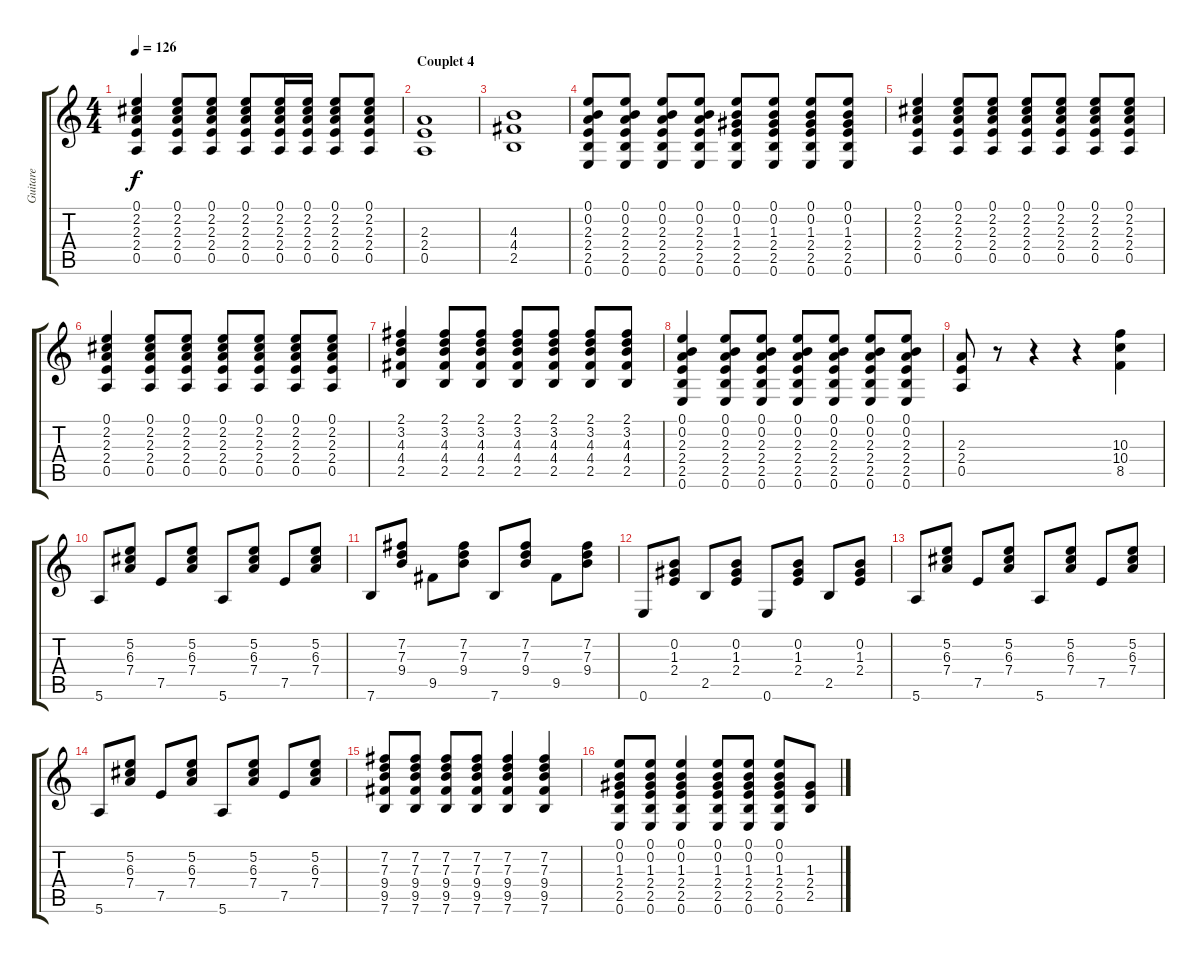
\track ("Guitare" "Guitare") {instrument acousticguitarnylon}
\staff {score tabs}
\tuning (E4 B3 G3 D3 A2 E2) {hide}
\ts (4 4)
\tempo 126
\clef g2
\ks c
(0.1 2.2 2.3 2.4 0.5).4{dy f} (0.1 2.2 2.3 2.4 0.5).8 (0.1 2.2 2.3 2.4 0.5).8 (0.1 2.2 2.3 2.4 0.5).8 (0.1 2.2 2.3 2.4 0.5).16 (0.1 2.2 2.3 2.4 0.5).16 (0.1 2.2 2.3 2.4 0.5).8 (0.1 2.2 2.3 2.4 0.5).8 |
\section ("" "Couplet 4")
(2.3 2.4 0.5).1 |
(4.3 4.4 2.5).1 |
(0.1 0.2 2.3 2.4 2.5 0.6).8 (0.1 0.2 2.3 2.4 2.5 0.6).8 (0.1 0.2 2.3 2.4 2.5 0.6).8 (0.1 0.2 2.3 2.4 2.5 0.6).8 (0.1 0.2 1.3 2.4 2.5 0.6).8 (0.1 0.2 1.3 2.4 2.5 0.6).8 (0.1 0.2 1.3 2.4 2.5 0.6).8 (0.1 0.2 1.3 2.4 2.5 0.6).8 |
(0.1 2.2 2.3 2.4 0.5).4 (0.1 2.2 2.3 2.4 0.5).8 (0.1 2.2 2.3 2.4 0.5).8 (0.1 2.2 2.3 2.4 0.5).8 (0.1 2.2 2.3 2.4 0.5).8 (0.1 2.2 2.3 2.4 0.5).8 (0.1 2.2 2.3 2.4 0.5).8 |
(0.1 2.2 2.3 2.4 0.5).4 (0.1 2.2 2.3 2.4 0.5).8 (0.1 2.2 2.3 2.4 0.5).8 (0.1 2.2 2.3 2.4 0.5).8 (0.1 2.2 2.3 2.4 0.5).8 (0.1 2.2 2.3 2.4 0.5).8 (0.1 2.2 2.3 2.4 0.5).8 |
(2.1 3.2 4.3 4.4 2.5).4 (2.1 3.2 4.3 4.4 2.5).8 (2.1 3.2 4.3 4.4 2.5).8 (2.1 3.2 4.3 4.4 2.5).8 (2.1 3.2 4.3 4.4 2.5).8 (2.1 3.2 4.3 4.4 2.5).8 (2.1 3.2 4.3 4.4 2.5).8 |
(0.1 0.2 2.3 2.4 2.5 0.6).4 (0.1 0.2 2.3 2.4 2.5 0.6).8 (0.1 0.2 2.3 2.4 2.5 0.6).8 (0.1 0.2 2.3 2.4 2.5 0.6).8 (0.1 0.2 2.3 2.4 2.5 0.6).8 (0.1 0.2 2.3 2.4 2.5 0.6).8 (0.1 0.2 2.3 2.4 2.5 0.6).8 |
(2.3 2.4 0.5).8 r.8 r.4 r.4 (10.3 10.4 8.5).4 |
5.6.8 (5.2 6.3 7.4).8 7.5.8 (5.2 6.3 7.4).8 5.6.8 (5.2 6.3 7.4).8 7.5.8 (5.2 6.3 7.4).8 |
7.6.8 (7.2 7.3 9.4).8 9.5.8 (7.2 7.3 9.4).8 7.6.8 (7.2 7.3 9.4).8 9.5.8 (7.2 7.3 9.4).8 |
0.6.8 (0.2 1.3 2.4).8 2.5.8 (0.2 1.3 2.4).8 0.6.8 (0.2 1.3 2.4).8 2.5.8 (0.2 1.3 2.4).8 |
5.6.8 (5.2 6.3 7.4).8 7.5.8 (5.2 6.3 7.4).8 5.6.8 (5.2 6.3 7.4).8 7.5.8 (5.2 6.3 7.4).8 |
5.6.8 (5.2 6.3 7.4).8 7.5.8 (5.2 6.3 7.4).8 5.6.8 (5.2 6.3 7.4).8 7.5.8 (5.2 6.3 7.4).8 |
(7.2 7.3 9.4 9.5 7.6).8 (7.2 7.3 9.4 9.5 7.6).8 (7.2 7.3 9.4 9.5 7.6).8 (7.2 7.3 9.4 9.5 7.6).8 (7.2 7.3 9.4 9.5 7.6).4 (7.2 7.3 9.4 9.5 7.6).4 |
(0.1 0.2 1.3 2.4 2.5 0.6).8 (0.1 0.2 1.3 2.4 2.5 0.6).8 (0.1 0.2 1.3 2.4 2.5 0.6).4 (0.1 0.2 1.3 2.4 2.5 0.6).8 (0.1 0.2 1.3 2.4 2.5 0.6).8 (0.1 0.2 1.3 2.4 2.5 0.6).8 (1.3 2.4 2.5).8
